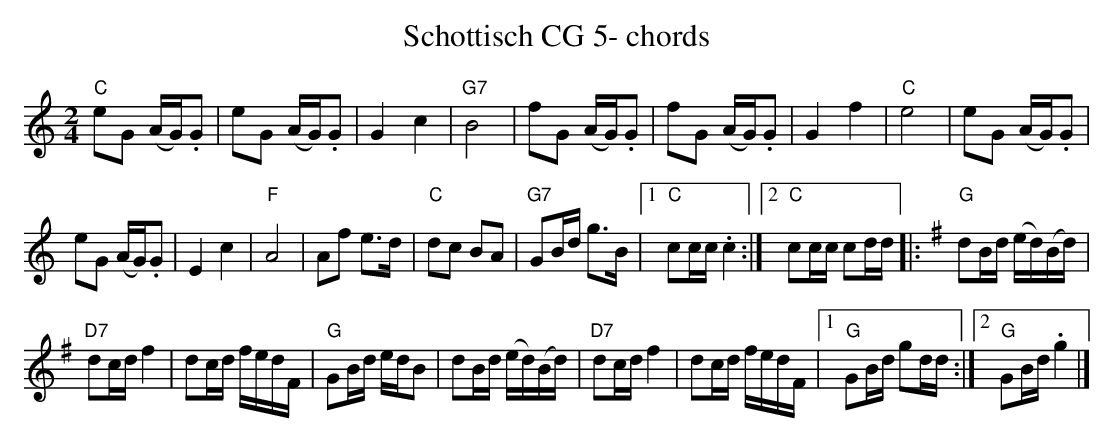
X:1
T:Schottisch CG 5- chords
M:2/4
L:1/8
K:Cmaj%%MIDI gchordon
"C"eG (A/2G/2).G | eG (A/2G/2).G | G2c2 | "G7"B4 | fG (A/2G/2).G | fG (A/2G/2).G | G2f2 | "C"e4 | eG (A/2G/2).G |
eG (A/2G/2).G | E2c2 | "F"A4 | Af e>d | "C"dc BA | "G7"GB/2d/2 g>B |1 "C"cc/2c/2.c2 :|2 "C"cc/2c/2 cd/2d/2 |: [K:Gmaj] "G"dB/2d/2 [L:1/16] (ed)(Bd) |
"D7"d2cd f4 | d2cd fedF | "G"G2Bd edB2 | d2Bd (ed)(Bd) | "D7"d2cd f4 | d2cd fedF |1 "G"G2Bd g2dd :|2 "G"G2Bd .g4 |]
